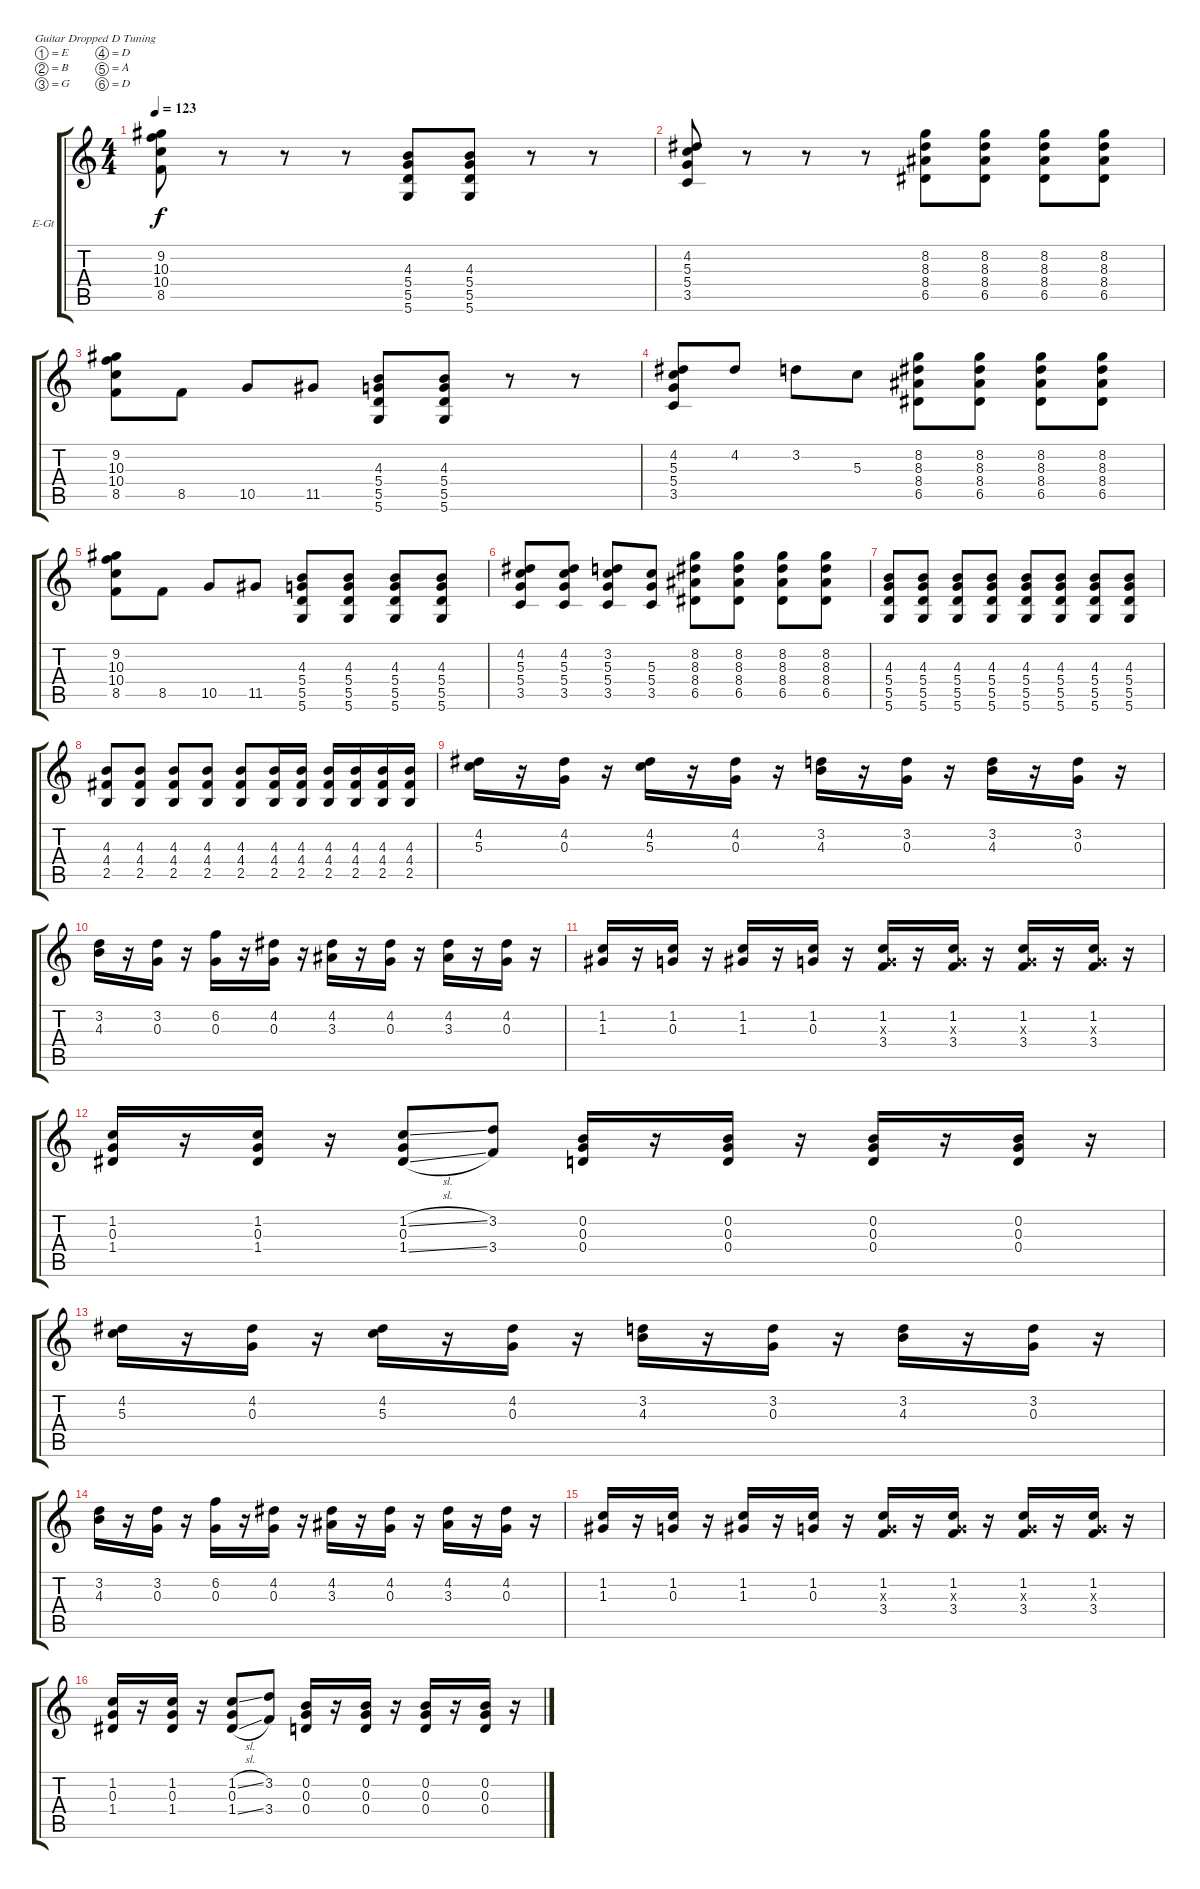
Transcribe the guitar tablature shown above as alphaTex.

\bracketExtendMode groupsimilarinstruments
\firstSystemTrackNameOrientation horizontal
\otherSystemsTrackNameOrientation horizontal
\track ("Guitar 1" "E-Gt") {instrument distortionguitar}
\staff {score tabs}
\tuning (E4 B3 G3 D3 A2 D2)
\ts (4 4)
\tempo 123
\clef g2
\ks c
(9.2 10.3 10.4 8.5).8{dy f} r.8 r.8 r.8 (4.3 5.4 5.5 5.6).8 (4.3 5.4 5.5 5.6).8 r.8 r.8 |
(4.2 5.3 5.4 3.5).8 r.8 r.8 r.8 (8.2 8.3 8.4 6.5).8 (8.2 8.3 8.4 6.5).8 (8.2 8.3 8.4 6.5).8 (8.2 8.3 8.4 6.5).8 |
(9.2 10.3 10.4 8.5).8 8.5.8 10.5.8 11.5.8 (4.3 5.4 5.5 5.6).8 (4.3 5.4 5.5 5.6).8 r.8 r.8 |
(4.2 5.3 5.4 3.5).8 4.2.8 3.2.8 5.3.8 (8.2 8.3 8.4 6.5).8 (8.2 8.3 8.4 6.5).8 (8.2 8.3 8.4 6.5).8 (8.2 8.3 8.4 6.5).8 |
(9.2 10.3 10.4 8.5).8 8.5.8 10.5.8 11.5.8 (4.3 5.4 5.5 5.6).8 (4.3 5.4 5.5 5.6).8 (4.3 5.4 5.5 5.6).8 (4.3 5.4 5.5 5.6).8 |
(4.2 5.3 5.4 3.5).8 (4.2 5.3 5.4 3.5).8 (3.2 5.3 5.4 3.5).8 (5.3 5.4 3.5).8 (8.2 8.3 8.4 6.5).8 (8.2 8.3 8.4 6.5).8 (8.2 8.3 8.4 6.5).8 (8.2 8.3 8.4 6.5).8 |
(4.3 5.4 5.5 5.6).8 (4.3 5.4 5.5 5.6).8 (4.3 5.4 5.5 5.6).8 (4.3 5.4 5.5 5.6).8 (4.3 5.4 5.5 5.6).8 (4.3 5.4 5.5 5.6).8 (4.3 5.4 5.5 5.6).8 (4.3 5.4 5.5 5.6).8 |
(4.3 4.4 2.5).8 (4.3 4.4 2.5).8 (4.3 4.4 2.5).8 (4.3 4.4 2.5).8 (4.3 4.4 2.5).8 (4.3 4.4 2.5).16 (4.3 4.4 2.5).16 (4.3 4.4 2.5).16 (4.3 4.4 2.5).16 (4.3 4.4 2.5).16 (4.3 4.4 2.5).16 |
(4.2 5.3).16 r.16 (4.2 0.3).16 r.16 (4.2 5.3).16 r.16 (4.2 0.3).16 r.16 (3.2 4.3).16 r.16 (3.2 0.3).16 r.16 (3.2 4.3).16 r.16 (3.2 0.3).16 r.16 |
(3.2 4.3).16 r.16 (3.2 0.3).16 r.16 (6.2 0.3).16 r.16 (4.2 0.3).16 r.16 (4.2 3.3).16 r.16 (4.2 0.3).16 r.16 (4.2 3.3).16 r.16 (4.2 0.3).16 r.16 |
(1.2 1.3).16 r.16 (1.2 0.3).16 r.16 (1.2 1.3).16 r.16 (1.2 0.3).16 r.16 (1.2 0.3{x} 3.4).16 r.16 (1.2 0.3{x} 3.4).16 r.16 (1.2 0.3{x} 3.4).16 r.16 (1.2 0.3{x} 3.4).16 r.16 |
(1.2 0.3 1.4).16 r.16 (1.2 0.3 1.4).16 r.16 (1.2{sl} 0.3 1.4{sl}).8 (3.2 3.4).8 (0.2 0.3 0.4).16 r.16 (0.2 0.3 0.4).16 r.16 (0.2 0.3 0.4).16 r.16 (0.2 0.3 0.4).16 r.16 |
(4.2 5.3).16 r.16 (4.2 0.3).16 r.16 (4.2 5.3).16 r.16 (4.2 0.3).16 r.16 (3.2 4.3).16 r.16 (3.2 0.3).16 r.16 (3.2 4.3).16 r.16 (3.2 0.3).16 r.16 |
(3.2 4.3).16 r.16 (3.2 0.3).16 r.16 (6.2 0.3).16 r.16 (4.2 0.3).16 r.16 (4.2 3.3).16 r.16 (4.2 0.3).16 r.16 (4.2 3.3).16 r.16 (4.2 0.3).16 r.16 |
(1.2 1.3).16 r.16 (1.2 0.3).16 r.16 (1.2 1.3).16 r.16 (1.2 0.3).16 r.16 (1.2 0.3{x} 3.4).16 r.16 (1.2 0.3{x} 3.4).16 r.16 (1.2 0.3{x} 3.4).16 r.16 (1.2 0.3{x} 3.4).16 r.16 |
(1.2 0.3 1.4).16 r.16 (1.2 0.3 1.4).16 r.16 (1.2{sl} 0.3 1.4{sl}).8 (3.2 3.4).8 (0.2 0.3 0.4).16 r.16 (0.2 0.3 0.4).16 r.16 (0.2 0.3 0.4).16 r.16 (0.2 0.3 0.4).16 r.16
